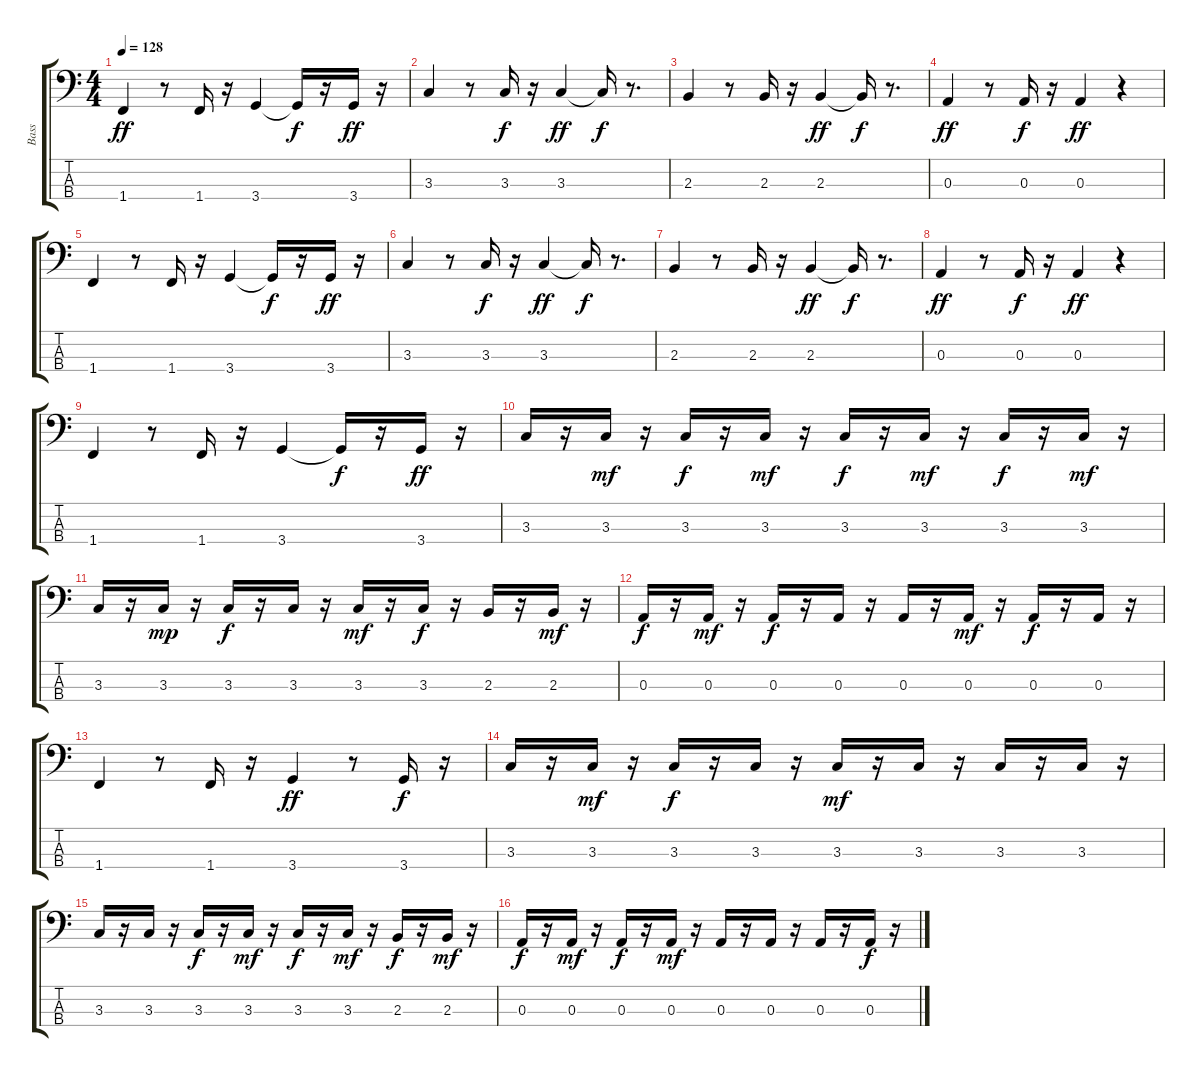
\track ("Bass" "Bass") {instrument electricbassfinger}
\staff {score tabs}
\tuning (G2 D2 A1 E1) {hide}
\ts (4 4)
\tempo 128
\clef f4
\ks c
1.4.4{dy ff} r.8 1.4.16 r.16 3.4.4 3.4{t}.16{dy f} r.16 3.4.16{dy ff} r.16 |
3.3.4 r.8 3.3.16{dy f} r.16 3.3.4{dy ff} 3.3{t}.16{dy f} r.8{d} |
2.3.4 r.8 2.3.16 r.16 2.3.4{dy ff} 2.3{t}.16{dy f} r.8{d} |
0.3.4{dy ff} r.8 0.3.16{dy f} r.16 0.3.4{dy ff} r.4 |
1.4.4 r.8 1.4.16 r.16 3.4.4 3.4{t}.16{dy f} r.16 3.4.16{dy ff} r.16 |
3.3.4 r.8 3.3.16{dy f} r.16 3.3.4{dy ff} 3.3{t}.16{dy f} r.8{d} |
2.3.4 r.8 2.3.16 r.16 2.3.4{dy ff} 2.3{t}.16{dy f} r.8{d} |
0.3.4{dy ff} r.8 0.3.16{dy f} r.16 0.3.4{dy ff} r.4 |
1.4.4 r.8 1.4.16 r.16 3.4.4 3.4{t}.16{dy f} r.16 3.4.16{dy ff} r.16 |
3.3.16 r.16 3.3.16{dy mf} r.16 3.3.16{dy f} r.16 3.3.16{dy mf} r.16 3.3.16{dy f} r.16 3.3.16{dy mf} r.16 3.3.16{dy f} r.16 3.3.16{dy mf} r.16 |
3.3.16 r.16 3.3.16{dy mp} r.16 3.3.16{dy f} r.16 3.3.16 r.16 3.3.16{dy mf} r.16 3.3.16{dy f} r.16 2.3.16 r.16 2.3.16{dy mf} r.16 |
0.3.16{dy f} r.16 0.3.16{dy mf} r.16 0.3.16{dy f} r.16 0.3.16 r.16 0.3.16 r.16 0.3.16{dy mf} r.16 0.3.16{dy f} r.16 0.3.16 r.16 |
1.4.4 r.8 1.4.16 r.16 3.4.4{dy ff} r.8 3.4.16{dy f} r.16 |
3.3.16 r.16 3.3.16{dy mf} r.16 3.3.16{dy f} r.16 3.3.16 r.16 3.3.16{dy mf} r.16 3.3.16 r.16 3.3.16 r.16 3.3.16 r.16 |
3.3.16 r.16 3.3.16 r.16 3.3.16{dy f} r.16 3.3.16{dy mf} r.16 3.3.16{dy f} r.16 3.3.16{dy mf} r.16 2.3.16{dy f} r.16 2.3.16{dy mf} r.16 |
0.3.16{dy f} r.16 0.3.16{dy mf} r.16 0.3.16{dy f} r.16 0.3.16{dy mf} r.16 0.3.16 r.16 0.3.16 r.16 0.3.16 r.16 0.3.16{dy f} r.16
